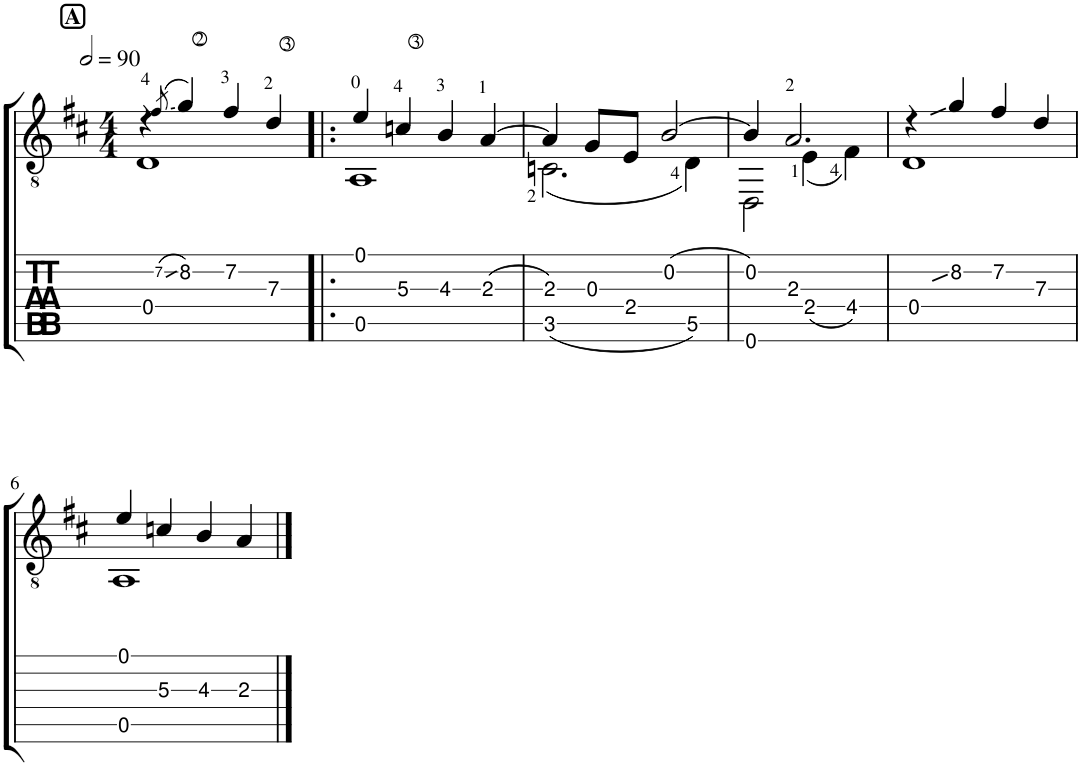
**kern	**kern
*part1	*part1
*staff2	*staff1
*I"Gtr	*
*stria6	*
*	*clefGv2
*k[f#c#]	*k[f#c#]
*M4/4	*M4/4
*MM180	*MM180
!!LO:REH:place=s1:a:B:t=A
=1	=1
*^	*^
4r	1D	4r	1D
qf#	.	(8qf#/	.
4g	.	4g/)	.
4f#	.	4f#/	.
4d	.	4d/	.
=2!|:	=2!|:	=2!|:	=2!|:
4e	1AA	4e/	1AA
4cn	.	4cn/	.
4B	.	4B/	.
[4A	.	[4A/	.
=3	=3	=3	=3
4A]	2.Cn	4A/]	(2.Cn\
8GL	.	8G/L	.
8EJ	.	8E/J	.
[2B	.	[2B/	.
.	4D	.	4D\)
=4	=4	=4	=4
4B]	2DD	4B/]	2DD\
2.A	.	2.A/	.
.	4E	.	(4E\
.	4F#	.	4F#\)
=5	=5	=5	=5
4r	1D	4r	1D
4g	.	4g/	.
4f#	.	4f#/	.
4d	.	4d/	.
!!LO:LB:g=z	!!
=6	=6	=6	=6
4e	1AA	4e/	1AA
4cn	.	4cn/	.
4B	.	4B/	.
4A	.	4A/	.
*v	*v	*	*
*	*v	*v
==	==
*-	*-
